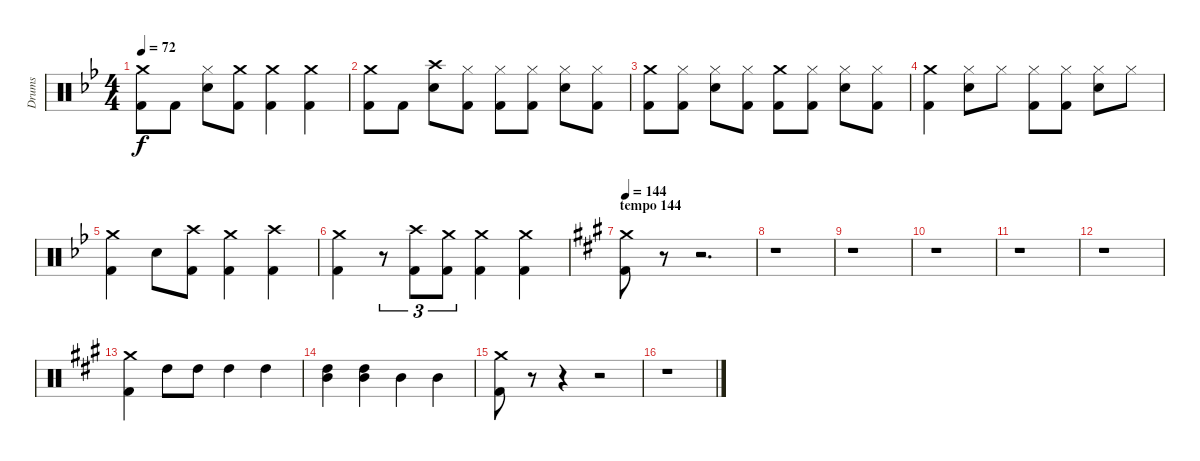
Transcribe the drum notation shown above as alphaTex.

\bracketExtendMode groupsimilarinstruments
\otherSystemsTrackNameOrientation horizontal
\track ("Drumkit" "Drums") {instrument percussion}
\staff {score}
\articulation defaults
\ts (4 4)
\tempo 72
\clef neutral
\ks bb
("Crash medium (hit)"{acc forcenatural} "Kick (hit) 2"{acc forcenatural}).8{dy f beam Down} "Kick (hit) 2"{acc forcenatural}.8{beam Down} ("Hi-Hat (closed)"{acc forcenatural} "Snare (hit) 2"{acc forcenatural}).8{beam Down} ("Crash medium (hit)"{acc forcenatural} "Kick (hit) 2"{acc forcenatural}).8{beam Down} ("Crash medium (hit)"{acc forcenatural} "Kick (hit) 2"{acc forcenatural}).4{beam Down} ("Crash medium (hit)"{acc forcenatural} "Kick (hit) 2"{acc forcenatural}).4{beam Down} |
("Crash medium (hit)"{acc forcenatural} "Kick (hit) 2"{acc forcenatural}).8{beam Down} "Kick (hit) 2"{acc forcenatural}.8{beam Down} ("Crash high (hit)"{acc forcenatural} "Snare (hit) 2"{acc forcenatural}).8{beam Down} ("Hi-Hat (closed)"{acc forcenatural} "Kick (hit) 2"{acc forcenatural}).8{beam Down} ("Hi-Hat (closed)"{acc forcenatural} "Kick (hit) 2"{acc forcenatural}).8{beam Down} ("Hi-Hat (closed)"{acc forcenatural} "Kick (hit) 2"{acc forcenatural}).8{beam Down} ("Hi-Hat (closed)"{acc forcenatural} "Snare (hit) 2"{acc forcenatural}).8{beam Down} ("Hi-Hat (closed)"{acc forcenatural} "Kick (hit) 2"{acc forcenatural}).8{beam Down} |
("Crash medium (hit)"{acc forcenatural} "Kick (hit) 2"{acc forcenatural}).8{beam Down} ("Hi-Hat (closed)"{acc forcenatural} "Kick (hit) 2"{acc forcenatural}).8{beam Down} ("Hi-Hat (closed)"{acc forcenatural} "Snare (hit) 2"{acc forcenatural}).8{beam Down} ("Hi-Hat (closed)"{acc forcenatural} "Kick (hit) 2"{acc forcenatural}).8{beam Down} ("Crash medium (hit)"{acc forcenatural} "Kick (hit) 2"{acc forcenatural}).8{beam Down} ("Hi-Hat (closed)"{acc forcenatural} "Kick (hit) 2"{acc forcenatural}).8{beam Down} ("Hi-Hat (closed)"{acc forcenatural} "Snare (hit) 2"{acc forcenatural}).8{beam Down} ("Hi-Hat (closed)"{acc forcenatural} "Kick (hit) 2"{acc forcenatural}).8{beam Down} |
("Crash medium (hit)"{acc forcenatural} "Kick (hit) 2"{acc forcenatural}).4{beam Down} ("Hi-Hat (closed)"{acc forcenatural} "Snare (hit) 2"{acc forcenatural}).8{beam Down} "Hi-Hat (closed)"{acc forcenatural}.8{beam Down} ("Hi-Hat (closed)"{acc forcenatural} "Kick (hit) 2"{acc forcenatural}).8{beam Down} ("Hi-Hat (closed)"{acc forcenatural} "Kick (hit) 2"{acc forcenatural}).8{beam Down} ("Hi-Hat (closed)"{acc forcenatural} "Snare (hit) 2"{acc forcenatural}).8{beam Down} "Hi-Hat (closed)"{acc forcenatural}.8{beam Down} |
("Crash medium (hit)"{acc forcenatural} "Kick (hit) 2"{acc forcenatural}).4{beam Down} "Snare (hit) 2"{acc forcenatural}.8{beam Down} ("Crash high (hit)"{acc forcenatural} "Kick (hit) 2"{acc forcenatural}).8{beam Down} ("Crash medium (hit)"{acc forcenatural} "Kick (hit) 2"{acc forcenatural}).4{beam Down} ("Crash high (hit)"{acc forcenatural} "Kick (hit) 2"{acc forcenatural}).4{beam Down} |
("Crash medium (hit)"{acc forcenatural} "Kick (hit) 2"{acc forcenatural}).4{beam Down} r.8{tu (3 2) beam Down} ("Crash high (hit)"{acc forcenatural} "Kick (hit) 2"{acc forcenatural}).8{tu (3 2) beam Down} ("Crash medium (hit)"{acc forcenatural} "Kick (hit) 2"{acc forcenatural}).8{tu (3 2) beam Down} ("Crash medium (hit)"{acc forcenatural} "Kick (hit) 2"{acc forcenatural}).4{beam Down} ("Crash medium (hit)"{acc forcenatural} "Kick (hit) 2"{acc forcenatural}).4{beam Down} |
\section ("" "tempo 144")
\tempo 144
\ks a
("Crash medium (hit)"{acc forcenatural} "Kick (hit) 2"{acc forcenatural}).8{beam Down} r.8{beam Down} r.2{d beam Down} |
r.1{beam Down} |
r.1{beam Down} |
r.1{beam Down} |
r.1{beam Down} |
r.1{beam Down} |
("Crash medium (hit)"{acc forcenatural} "Kick (hit) 2"{acc forcenatural}).4{beam Down} "High Tom (hit)"{acc forcenatural}.8{beam Down} "High Tom (hit)"{acc forcenatural}.8{beam Down} "High Tom (hit)"{acc forcenatural}.4{beam Down} "High Tom (hit)"{acc forcenatural}.4{beam Down} |
("High Tom (hit)"{acc forcenatural} "Mid Tom (hit)"{acc forcenatural}).4{beam Down} ("High Tom (hit)"{acc forcenatural} "Mid Tom (hit)"{acc forcenatural}).4{beam Down} "Mid Tom (hit)"{acc forcenatural}.4{beam Down} "Mid Tom (hit)"{acc forcenatural}.4{beam Down} |
("Crash medium (hit)"{acc forcenatural} "Kick (hit) 2"{acc forcenatural}).8{beam Down} r.8{beam Down} r.4{beam Down} r.2{beam Down} |
r.1{beam Down}
